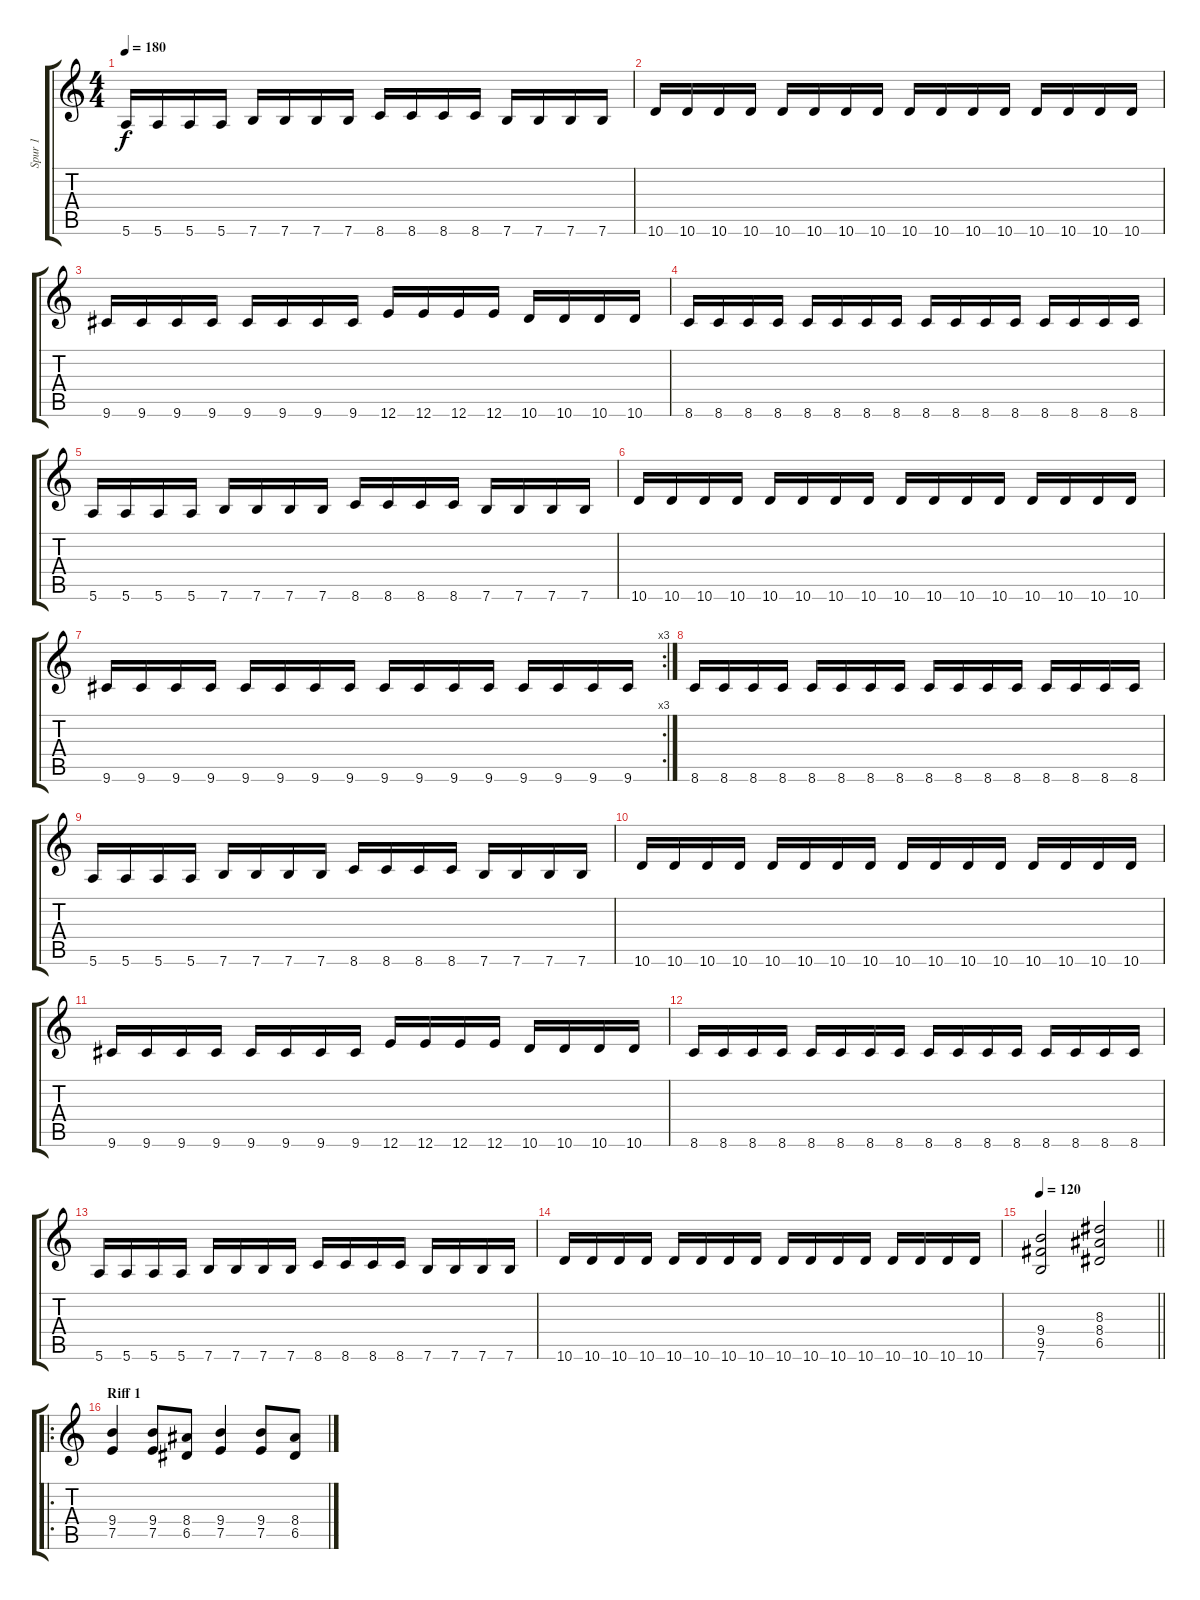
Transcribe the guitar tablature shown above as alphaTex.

\track ("Spur 1" "Spur 1") {instrument distortionguitar}
\staff {score tabs}
\tuning (E4 B3 G3 D3 A2 E2) {hide}
\ts (4 4)
\tempo 180
\clef g2
\ks c
5.6.16{dy f} 5.6.16 5.6.16 5.6.16 7.6.16 7.6.16 7.6.16 7.6.16 8.6.16 8.6.16 8.6.16 8.6.16 7.6.16 7.6.16 7.6.16 7.6.16 |
10.6.16 10.6.16 10.6.16 10.6.16 10.6.16 10.6.16 10.6.16 10.6.16 10.6.16 10.6.16 10.6.16 10.6.16 10.6.16 10.6.16 10.6.16 10.6.16 |
9.6.16 9.6.16 9.6.16 9.6.16 9.6.16 9.6.16 9.6.16 9.6.16 12.6.16 12.6.16 12.6.16 12.6.16 10.6.16 10.6.16 10.6.16 10.6.16 |
8.6.16 8.6.16 8.6.16 8.6.16 8.6.16 8.6.16 8.6.16 8.6.16 8.6.16 8.6.16 8.6.16 8.6.16 8.6.16 8.6.16 8.6.16 8.6.16 |
5.6.16 5.6.16 5.6.16 5.6.16 7.6.16 7.6.16 7.6.16 7.6.16 8.6.16 8.6.16 8.6.16 8.6.16 7.6.16 7.6.16 7.6.16 7.6.16 |
10.6.16 10.6.16 10.6.16 10.6.16 10.6.16 10.6.16 10.6.16 10.6.16 10.6.16 10.6.16 10.6.16 10.6.16 10.6.16 10.6.16 10.6.16 10.6.16 |
\rc 3
9.6.16 9.6.16 9.6.16 9.6.16 9.6.16 9.6.16 9.6.16 9.6.16 9.6.16 9.6.16 9.6.16 9.6.16 9.6.16 9.6.16 9.6.16 9.6.16 |
8.6.16 8.6.16 8.6.16 8.6.16 8.6.16 8.6.16 8.6.16 8.6.16 8.6.16 8.6.16 8.6.16 8.6.16 8.6.16 8.6.16 8.6.16 8.6.16 |
5.6.16 5.6.16 5.6.16 5.6.16 7.6.16 7.6.16 7.6.16 7.6.16 8.6.16 8.6.16 8.6.16 8.6.16 7.6.16 7.6.16 7.6.16 7.6.16 |
10.6.16 10.6.16 10.6.16 10.6.16 10.6.16 10.6.16 10.6.16 10.6.16 10.6.16 10.6.16 10.6.16 10.6.16 10.6.16 10.6.16 10.6.16 10.6.16 |
9.6.16 9.6.16 9.6.16 9.6.16 9.6.16 9.6.16 9.6.16 9.6.16 12.6.16 12.6.16 12.6.16 12.6.16 10.6.16 10.6.16 10.6.16 10.6.16 |
8.6.16 8.6.16 8.6.16 8.6.16 8.6.16 8.6.16 8.6.16 8.6.16 8.6.16 8.6.16 8.6.16 8.6.16 8.6.16 8.6.16 8.6.16 8.6.16 |
5.6.16 5.6.16 5.6.16 5.6.16 7.6.16 7.6.16 7.6.16 7.6.16 8.6.16 8.6.16 8.6.16 8.6.16 7.6.16 7.6.16 7.6.16 7.6.16 |
10.6.16 10.6.16 10.6.16 10.6.16 10.6.16 10.6.16 10.6.16 10.6.16 10.6.16 10.6.16 10.6.16 10.6.16 10.6.16 10.6.16 10.6.16 10.6.16 |
\tempo 120
\barLineRight lightlight
(9.4 9.5 7.6).2 (8.3 8.4 6.5).2 |
\ro
\section ("" "Riff 1")
(9.4 7.5).4 (9.4 7.5).8 (8.4 6.5).8 (9.4 7.5).4 (9.4 7.5).8 (8.4 6.5).8
